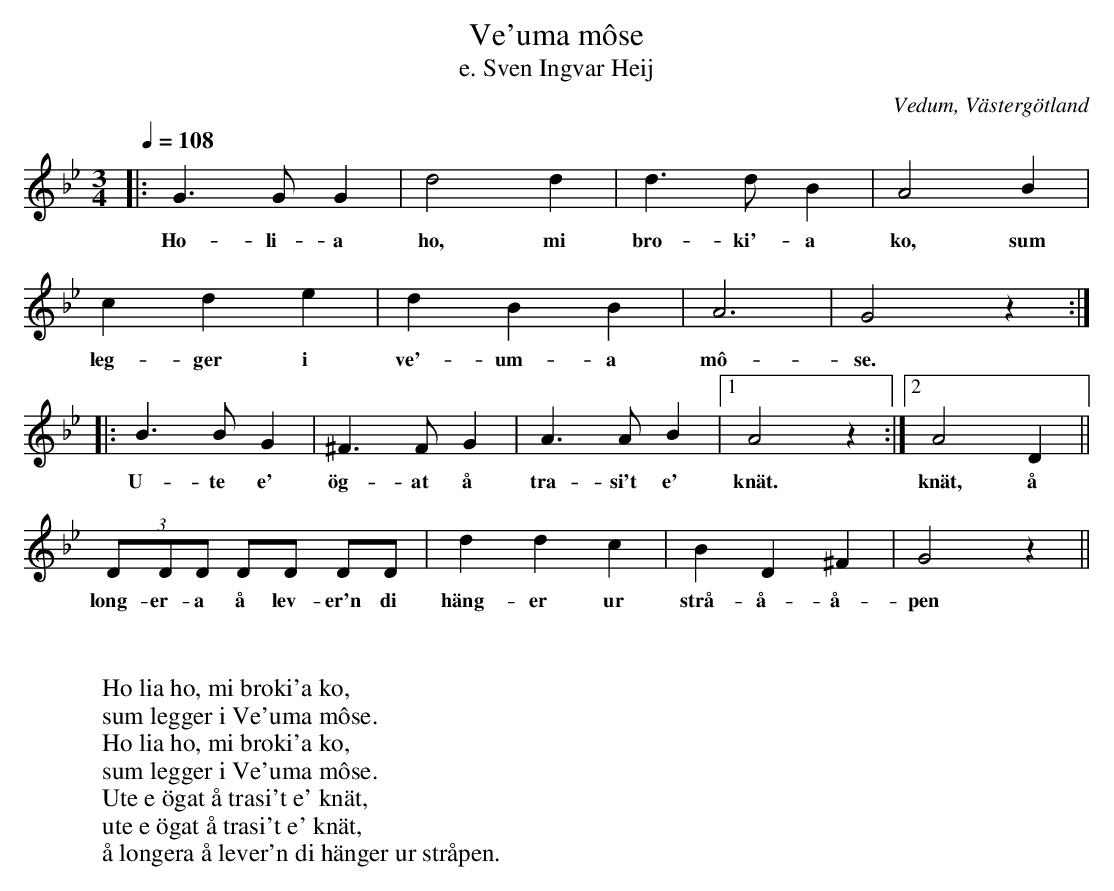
X:1
T:Ve'uma môse
T:e. Sven Ingvar Heij
O:Vedum, Västergötland
W:
W:
W:Ho lia ho, mi broki'a ko,
W:sum legger i Ve'uma môse.
W:Ho lia ho, mi broki'a ko,
W:sum legger i Ve'uma môse.
W:Ute e ögat \aa trasi't e' knät,
W:ute e ögat \aa trasi't e' knät,
W:å longera å lever'n di hänger ur stråpen.
M:3/4
L:1/8
Q:1/4=108
K:Gm
|:G3GG2 | d4 d2 | d3d B2 | A4 B2|
w:Ho-li-a ho, mi bro-ki'-a ko, sum
c2d2e2 |d2 B2 B2 | A6 | G4z2 :|
w:leg-ger i ve'-um-a mô-se.
|:B3BG2 | ^F3FG2 | A3AB2 |1 A4z2 :|2 A4 D2 ||
w:U-te e' ög-at å tra-si't e' knät. knät, å
(3DDD DD DD| d2d2c2 | B2D2^F2 | G4z2 ||
w:long-er-a å lev-er'n di häng-er ur strå-å-å-pen
